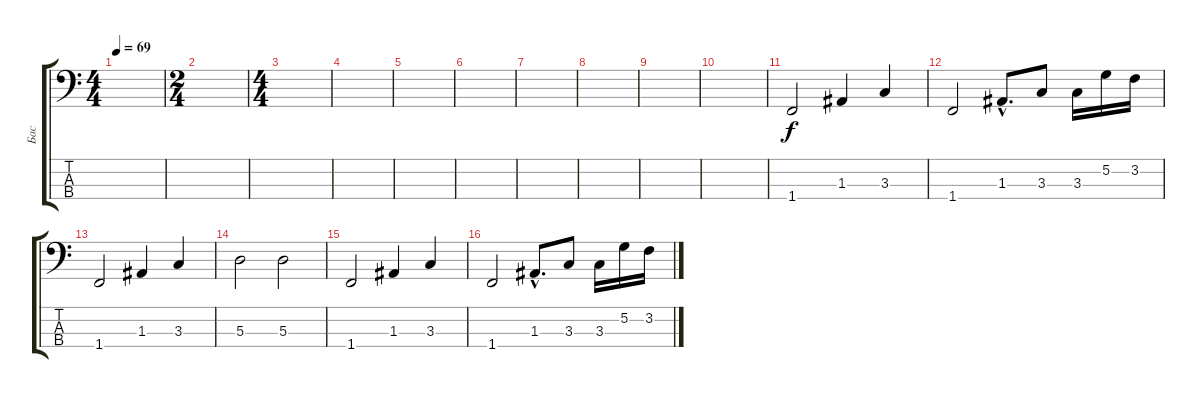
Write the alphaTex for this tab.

\track ("Бас" "Бас") {instrument acousticbass}
\staff {score tabs}
\tuning (G2 D2 A1 E1) {hide}
\ts (4 4)
\tempo 69
\clef f4
\ks c
|
\ts (2 4)
|
\ts (4 4)
|
|
|
|
|
|
|
|
1.4.2 1.3.4 3.3.4 |
1.4.2 1.3{hac}.8{d} 3.3.8 3.3.16 5.2.16 3.2.16 |
1.4.2 1.3.4 3.3.4 |
5.3.2 5.3.2 |
1.4.2 1.3.4 3.3.4 |
1.4.2 1.3{hac}.8{d} 3.3.8 3.3.16 5.2.16 3.2.16
